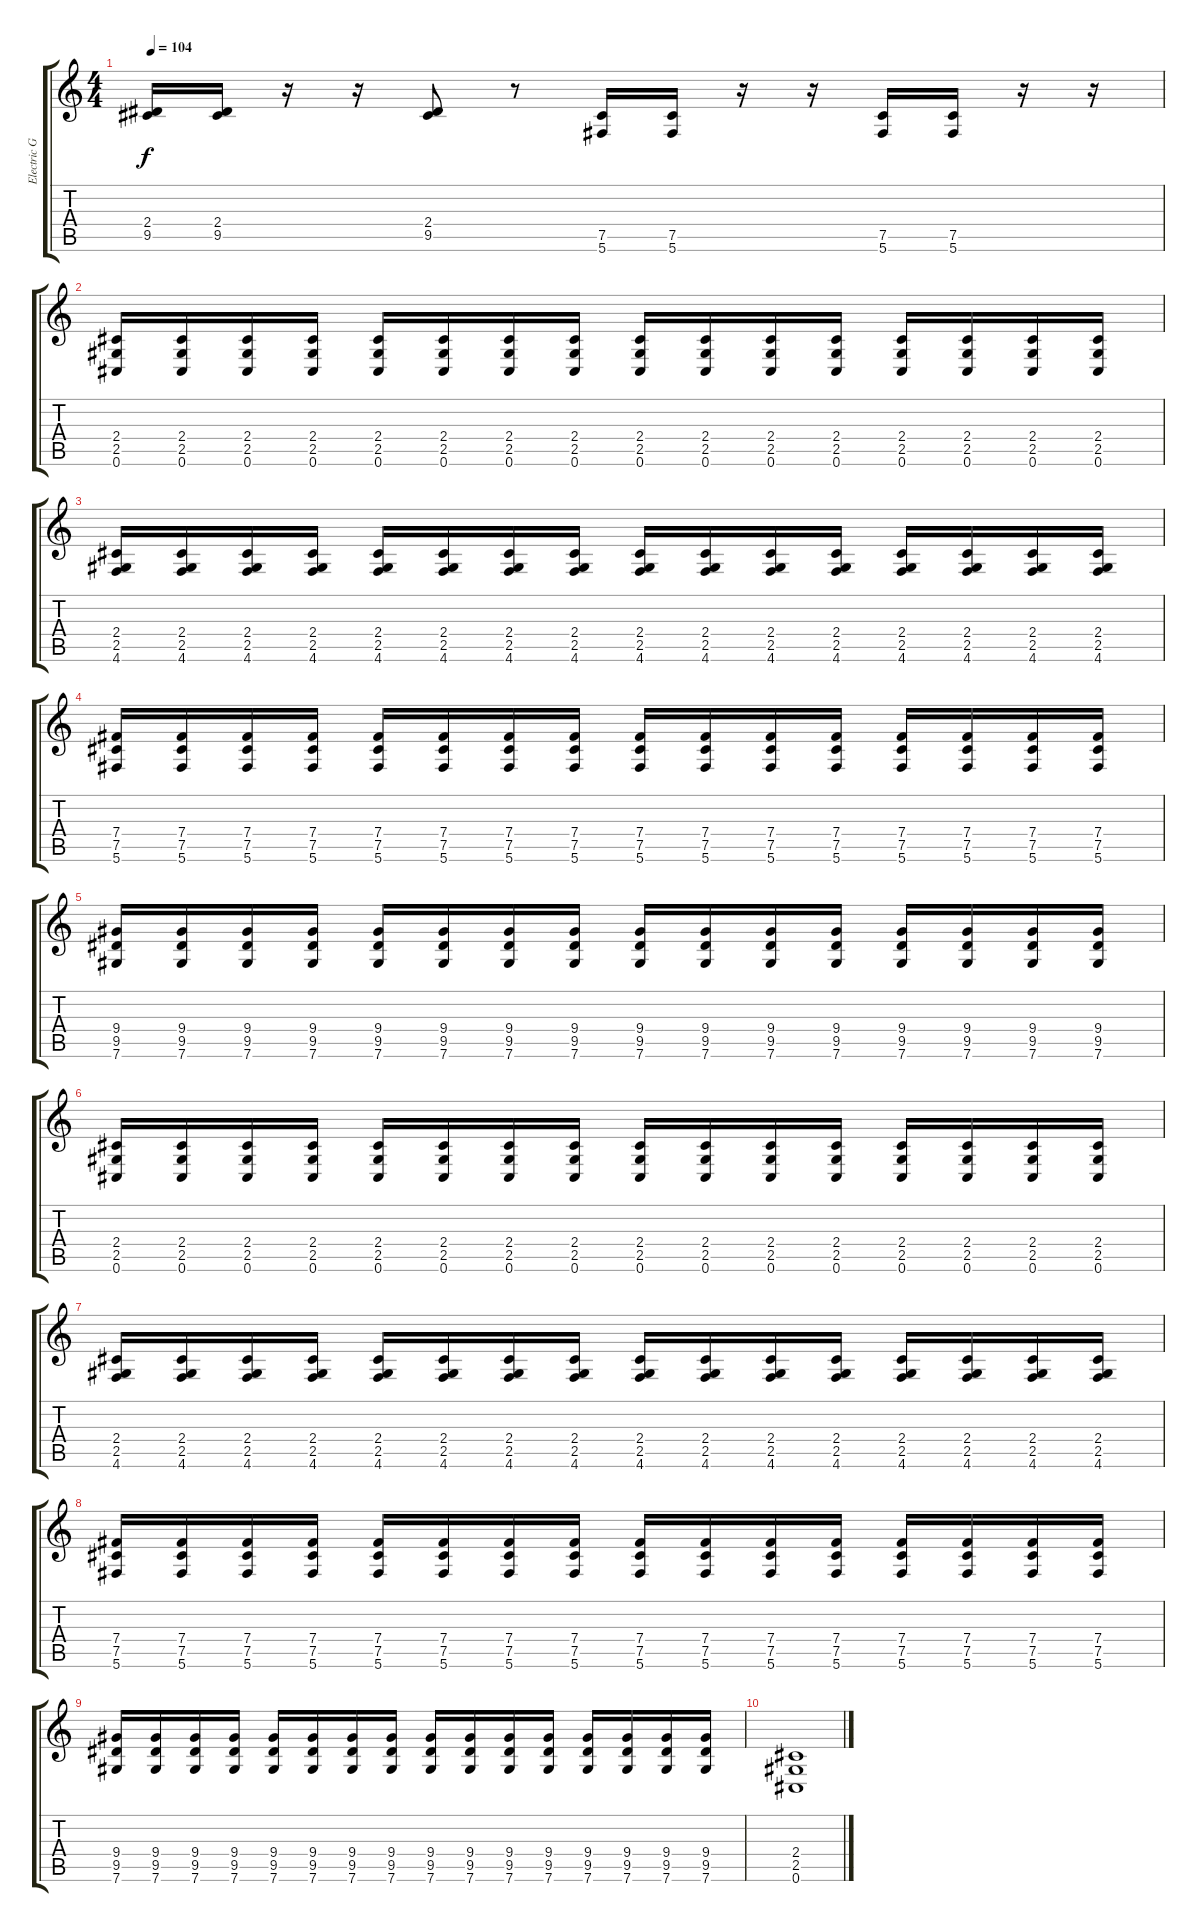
\track ("Electric Guitar Right" "Electric G") {instrument overdrivenguitar}
\staff {score tabs}
\tuning (Db4 Ab3 E3 B2 Gb2 Db2) {hide}
\ts (4 4)
\tempo 104
\clef g2
\ks c
(2.4 9.5).16{dy f} (2.4 9.5).16 r.16 r.16 (2.4 9.5).8 r.8 (7.5 5.6).16 (7.5 5.6).16 r.16 r.16 (7.5 5.6).16 (7.5 5.6).16 r.16 r.16 |
(2.4 2.5 0.6).16 (2.4 2.5 0.6).16 (2.4 2.5 0.6).16 (2.4 2.5 0.6).16 (2.4 2.5 0.6).16 (2.4 2.5 0.6).16 (2.4 2.5 0.6).16 (2.4 2.5 0.6).16 (2.4 2.5 0.6).16 (2.4 2.5 0.6).16 (2.4 2.5 0.6).16 (2.4 2.5 0.6).16 (2.4 2.5 0.6).16 (2.4 2.5 0.6).16 (2.4 2.5 0.6).16 (2.4 2.5 0.6).16 |
(2.4 2.5 4.6).16 (2.4 2.5 4.6).16 (2.4 2.5 4.6).16 (2.4 2.5 4.6).16 (2.4 2.5 4.6).16 (2.4 2.5 4.6).16 (2.4 2.5 4.6).16 (2.4 2.5 4.6).16 (2.4 2.5 4.6).16 (2.4 2.5 4.6).16 (2.4 2.5 4.6).16 (2.4 2.5 4.6).16 (2.4 2.5 4.6).16 (2.4 2.5 4.6).16 (2.4 2.5 4.6).16 (2.4 2.5 4.6).16 |
(7.4 7.5 5.6).16 (7.4 7.5 5.6).16 (7.4 7.5 5.6).16 (7.4 7.5 5.6).16 (7.4 7.5 5.6).16 (7.4 7.5 5.6).16 (7.4 7.5 5.6).16 (7.4 7.5 5.6).16 (7.4 7.5 5.6).16 (7.4 7.5 5.6).16 (7.4 7.5 5.6).16 (7.4 7.5 5.6).16 (7.4 7.5 5.6).16 (7.4 7.5 5.6).16 (7.4 7.5 5.6).16 (7.4 7.5 5.6).16 |
(9.4 9.5 7.6).16 (9.4 9.5 7.6).16 (9.4 9.5 7.6).16 (9.4 9.5 7.6).16 (9.4 9.5 7.6).16 (9.4 9.5 7.6).16 (9.4 9.5 7.6).16 (9.4 9.5 7.6).16 (9.4 9.5 7.6).16 (9.4 9.5 7.6).16 (9.4 9.5 7.6).16 (9.4 9.5 7.6).16 (9.4 9.5 7.6).16 (9.4 9.5 7.6).16 (9.4 9.5 7.6).16 (9.4 9.5 7.6).16 |
(2.4 2.5 0.6).16 (2.4 2.5 0.6).16 (2.4 2.5 0.6).16 (2.4 2.5 0.6).16 (2.4 2.5 0.6).16 (2.4 2.5 0.6).16 (2.4 2.5 0.6).16 (2.4 2.5 0.6).16 (2.4 2.5 0.6).16 (2.4 2.5 0.6).16 (2.4 2.5 0.6).16 (2.4 2.5 0.6).16 (2.4 2.5 0.6).16 (2.4 2.5 0.6).16 (2.4 2.5 0.6).16 (2.4 2.5 0.6).16 |
(2.4 2.5 4.6).16 (2.4 2.5 4.6).16 (2.4 2.5 4.6).16 (2.4 2.5 4.6).16 (2.4 2.5 4.6).16 (2.4 2.5 4.6).16 (2.4 2.5 4.6).16 (2.4 2.5 4.6).16 (2.4 2.5 4.6).16 (2.4 2.5 4.6).16 (2.4 2.5 4.6).16 (2.4 2.5 4.6).16 (2.4 2.5 4.6).16 (2.4 2.5 4.6).16 (2.4 2.5 4.6).16 (2.4 2.5 4.6).16 |
(7.4 7.5 5.6).16 (7.4 7.5 5.6).16 (7.4 7.5 5.6).16 (7.4 7.5 5.6).16 (7.4 7.5 5.6).16 (7.4 7.5 5.6).16 (7.4 7.5 5.6).16 (7.4 7.5 5.6).16 (7.4 7.5 5.6).16 (7.4 7.5 5.6).16 (7.4 7.5 5.6).16 (7.4 7.5 5.6).16 (7.4 7.5 5.6).16 (7.4 7.5 5.6).16 (7.4 7.5 5.6).16 (7.4 7.5 5.6).16 |
(9.4 9.5 7.6).16 (9.4 9.5 7.6).16 (9.4 9.5 7.6).16 (9.4 9.5 7.6).16 (9.4 9.5 7.6).16 (9.4 9.5 7.6).16 (9.4 9.5 7.6).16 (9.4 9.5 7.6).16 (9.4 9.5 7.6).16 (9.4 9.5 7.6).16 (9.4 9.5 7.6).16 (9.4 9.5 7.6).16 (9.4 9.5 7.6).16 (9.4 9.5 7.6).16 (9.4 9.5 7.6).16 (9.4 9.5 7.6).16 |
(2.4 2.5 0.6).1{volume 0}
